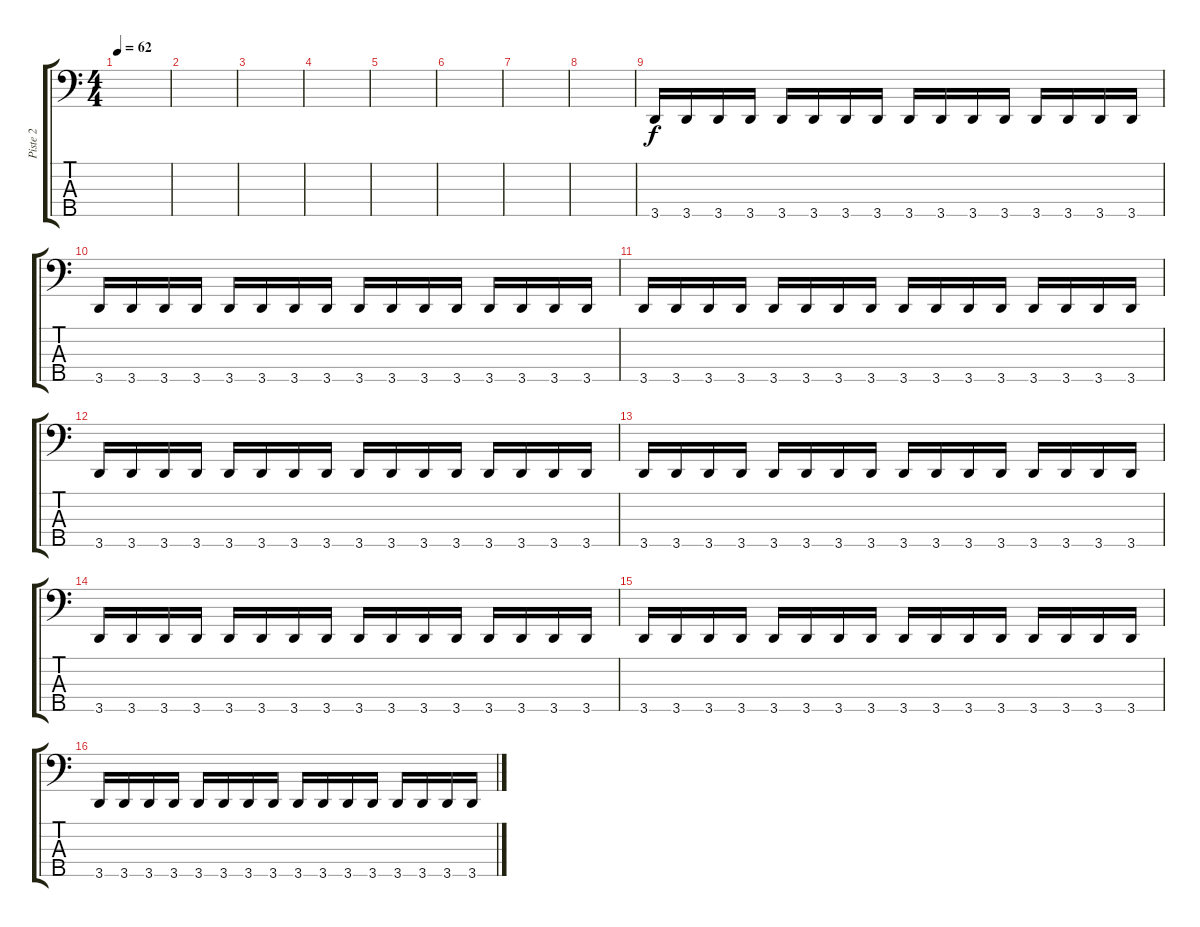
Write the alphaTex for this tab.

\track ("Piste 2" "Piste 2") {instrument electricbassfinger}
\staff {score tabs}
\tuning (G2 D2 A1 E1 B0) {hide}
\ts (4 4)
\tempo 62
\clef f4
\ks c
|
|
|
|
|
|
|
|
3.5.16 3.5.16 3.5.16 3.5.16 3.5.16 3.5.16 3.5.16 3.5.16 3.5.16 3.5.16 3.5.16 3.5.16 3.5.16 3.5.16 3.5.16 3.5.16 |
3.5.16 3.5.16 3.5.16 3.5.16 3.5.16 3.5.16 3.5.16 3.5.16 3.5.16 3.5.16 3.5.16 3.5.16 3.5.16 3.5.16 3.5.16 3.5.16 |
3.5.16 3.5.16 3.5.16 3.5.16 3.5.16 3.5.16 3.5.16 3.5.16 3.5.16 3.5.16 3.5.16 3.5.16 3.5.16 3.5.16 3.5.16 3.5.16 |
3.5.16 3.5.16 3.5.16 3.5.16 3.5.16 3.5.16 3.5.16 3.5.16 3.5.16 3.5.16 3.5.16 3.5.16 3.5.16 3.5.16 3.5.16 3.5.16 |
3.5.16 3.5.16 3.5.16 3.5.16 3.5.16 3.5.16 3.5.16 3.5.16 3.5.16 3.5.16 3.5.16 3.5.16 3.5.16 3.5.16 3.5.16 3.5.16 |
3.5.16 3.5.16 3.5.16 3.5.16 3.5.16 3.5.16 3.5.16 3.5.16 3.5.16 3.5.16 3.5.16 3.5.16 3.5.16 3.5.16 3.5.16 3.5.16 |
3.5.16 3.5.16 3.5.16 3.5.16 3.5.16 3.5.16 3.5.16 3.5.16 3.5.16 3.5.16 3.5.16 3.5.16 3.5.16 3.5.16 3.5.16 3.5.16 |
3.5.16 3.5.16 3.5.16 3.5.16 3.5.16 3.5.16 3.5.16 3.5.16 3.5.16 3.5.16 3.5.16 3.5.16 3.5.16 3.5.16 3.5.16 3.5.16
